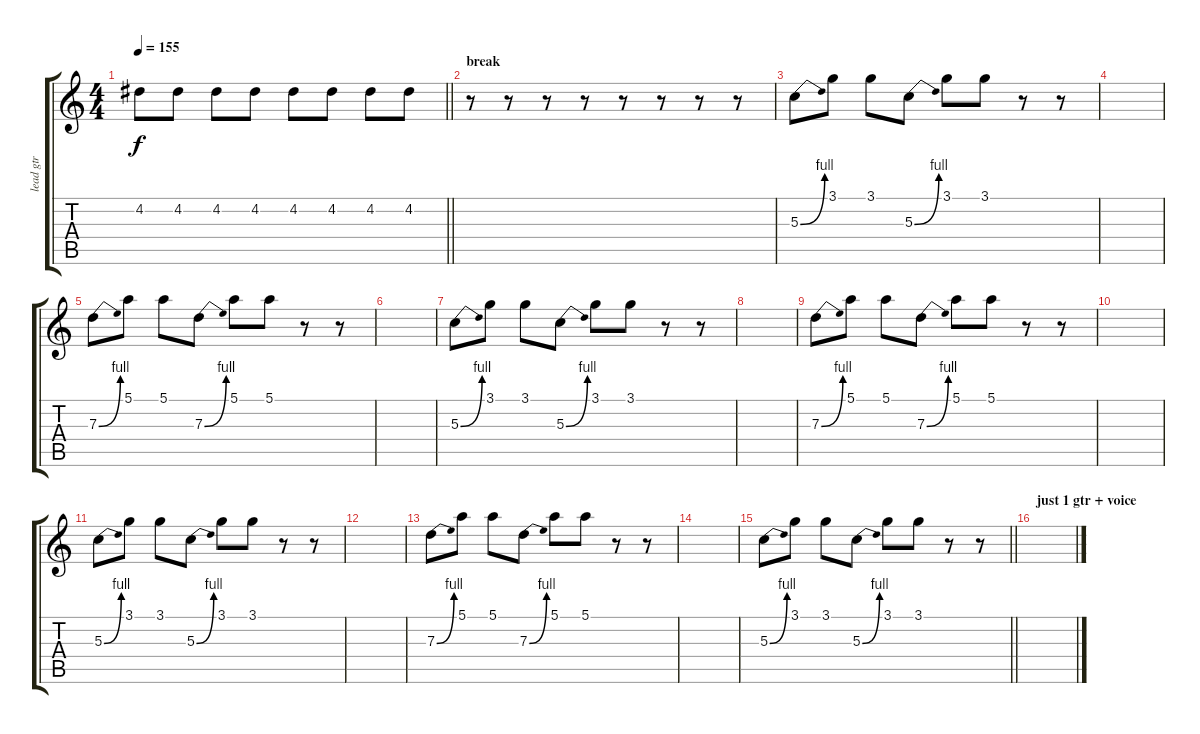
\track ("lead gtr" "lead gtr") {instrument overdrivenguitar}
\staff {score tabs}
\tuning (E4 B3 G3 D3 A2 E2) {hide}
\ts (4 4)
\tempo 155
\clef g2
\barLineRight lightlight
\ks c
4.2.8{dy f} 4.2.8 4.2.8 4.2.8 4.2.8 4.2.8 4.2.8 4.2.8 |
\section ("" "break")
r.8 r.8 r.8 r.8 r.8 r.8 r.8 r.8 |
5.3{be (bend 0 0 60 4)}.8 3.1.8 3.1.8 5.3{be (bend 0 0 60 4)}.8 3.1.8 3.1.8 r.8 r.8 |
|
7.3{be (bend 0 0 60 4)}.8 5.1.8 5.1.8 7.3{be (bend 0 0 60 4)}.8 5.1.8 5.1.8 r.8 r.8 |
|
5.3{be (bend 0 0 60 4)}.8 3.1.8 3.1.8 5.3{be (bend 0 0 60 4)}.8 3.1.8 3.1.8 r.8 r.8 |
|
7.3{be (bend 0 0 60 4)}.8 5.1.8 5.1.8 7.3{be (bend 0 0 60 4)}.8 5.1.8 5.1.8 r.8 r.8 |
|
5.3{be (bend 0 0 60 4)}.8 3.1.8 3.1.8 5.3{be (bend 0 0 60 4)}.8 3.1.8 3.1.8 r.8 r.8 |
|
7.3{be (bend 0 0 60 4)}.8 5.1.8 5.1.8 7.3{be (bend 0 0 60 4)}.8 5.1.8 5.1.8 r.8 r.8 |
|
\barLineRight lightlight
5.3{be (bend 0 0 60 4)}.8 3.1.8 3.1.8 5.3{be (bend 0 0 60 4)}.8 3.1.8 3.1.8 r.8 r.8 |
\section ("" "just 1 gtr + voice")
